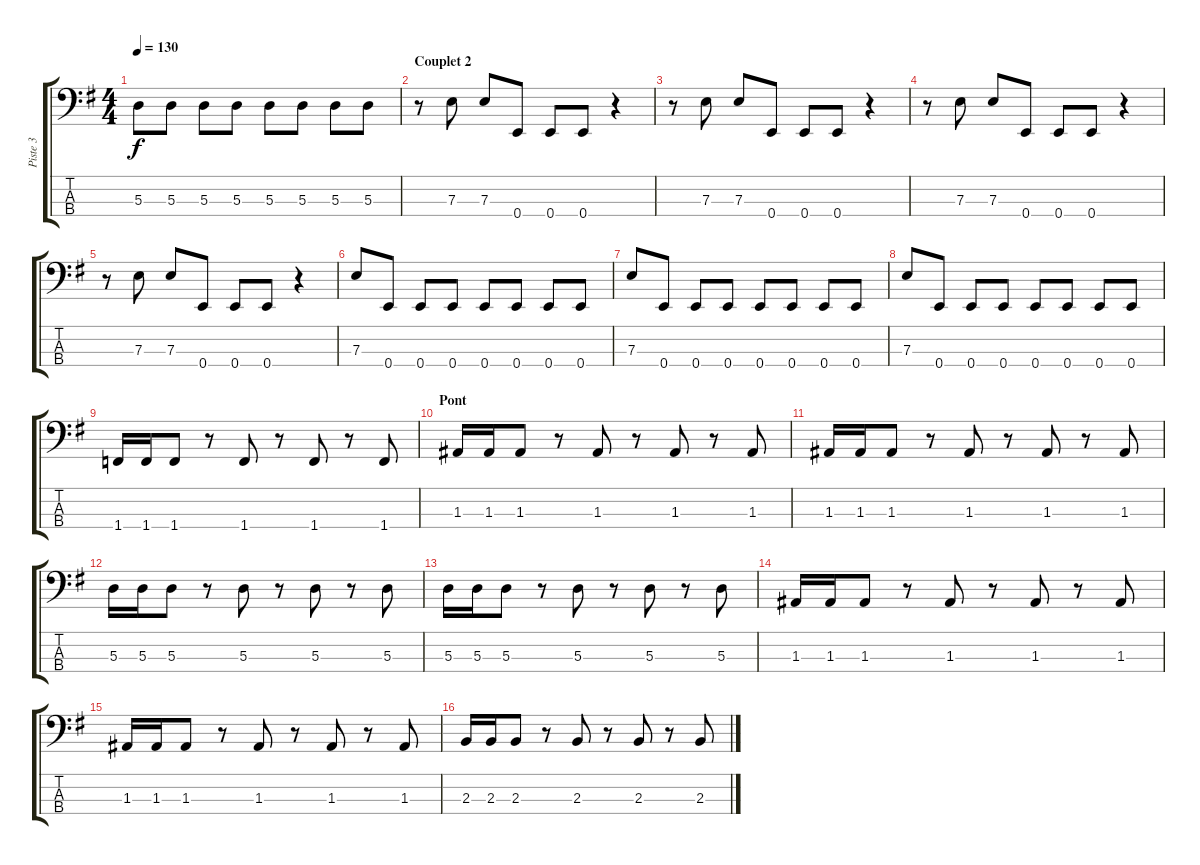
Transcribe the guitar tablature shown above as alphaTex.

\track ("Piste 3" "Piste 3") {instrument electricbassfinger}
\staff {score tabs}
\tuning (G2 D2 A1 E1) {hide}
\ts (4 4)
\tempo 130
\clef f4
\ks eminor
5.3.8{dy f} 5.3.8 5.3.8 5.3.8 5.3.8 5.3.8 5.3.8 5.3.8 |
\section ("" "Couplet 2")
r.8 7.3.8 7.3.8 0.4.8 0.4.8 0.4.8 r.4 |
r.8 7.3.8 7.3.8 0.4.8 0.4.8 0.4.8 r.4 |
r.8 7.3.8 7.3.8 0.4.8 0.4.8 0.4.8 r.4 |
r.8 7.3.8 7.3.8 0.4.8 0.4.8 0.4.8 r.4 |
7.3.8 0.4.8 0.4.8 0.4.8 0.4.8 0.4.8 0.4.8 0.4.8 |
7.3.8 0.4.8 0.4.8 0.4.8 0.4.8 0.4.8 0.4.8 0.4.8 |
7.3.8 0.4.8 0.4.8 0.4.8 0.4.8 0.4.8 0.4.8 0.4.8 |
1.4.16 1.4.16 1.4.8 r.8 1.4.8 r.8 1.4.8 r.8 1.4.8 |
\section ("" "Pont")
1.3.16 1.3.16 1.3.8 r.8 1.3.8 r.8 1.3.8 r.8 1.3.8 |
1.3.16 1.3.16 1.3.8 r.8 1.3.8 r.8 1.3.8 r.8 1.3.8 |
5.3.16 5.3.16 5.3.8 r.8 5.3.8 r.8 5.3.8 r.8 5.3.8 |
5.3.16 5.3.16 5.3.8 r.8 5.3.8 r.8 5.3.8 r.8 5.3.8 |
1.3.16 1.3.16 1.3.8 r.8 1.3.8 r.8 1.3.8 r.8 1.3.8 |
1.3.16 1.3.16 1.3.8 r.8 1.3.8 r.8 1.3.8 r.8 1.3.8 |
2.3.16 2.3.16 2.3.8 r.8 2.3.8 r.8 2.3.8 r.8 2.3.8
